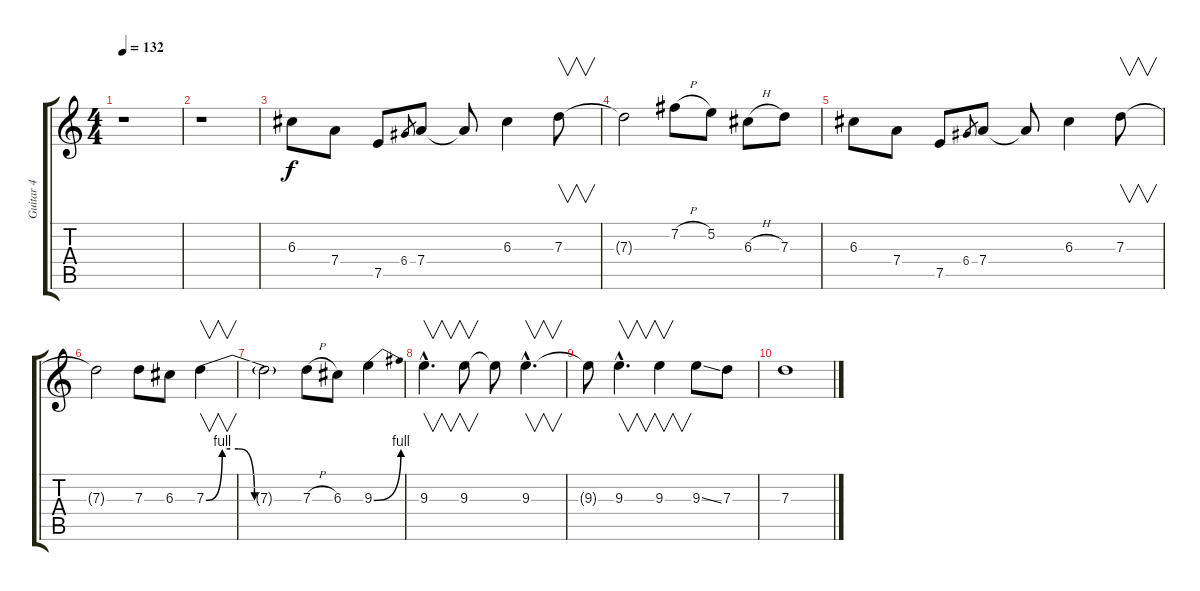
\track ("Guitar 4" "Guitar 4") {instrument distortionguitar}
\staff {score tabs}
\tuning (E4 B3 G3 D3 A2 E2) {hide}
\ts (4 4)
\tempo 132
\clef g2
\ks c
r.1{dy f} |
r.1 |
6.3.8 7.4.8 7.5.8 6.4.8{gr} 7.4.8 7.4{t}.8 6.3.4 7.3.8{v} |
7.3{t}.2 7.2{h}.8 5.2.8 6.3{h}.8 7.3.8 |
6.3.8 7.4.8 7.5.8 6.4.8{gr} 7.4.8 7.4{t}.8 6.3.4 7.3.8{v} |
7.3{t}.2 7.3.8 6.3.8 7.3{be (custom 0 0 10 4 15 4 20 4 30 0 45 0 60 0)}.4{v} |
7.3{t}.2 7.3{h}.8 6.3.8 9.3{be (bend 0 0 60 4)}.4 |
9.3{hac}.4{v d} 9.3.8{v} 9.3{t}.8 9.3{hac}.4{v d} |
9.3{t}.8 9.3{hac}.4{v d} 9.3.4{v} 9.3{ss}.8 7.3.8 |
7.3.1
